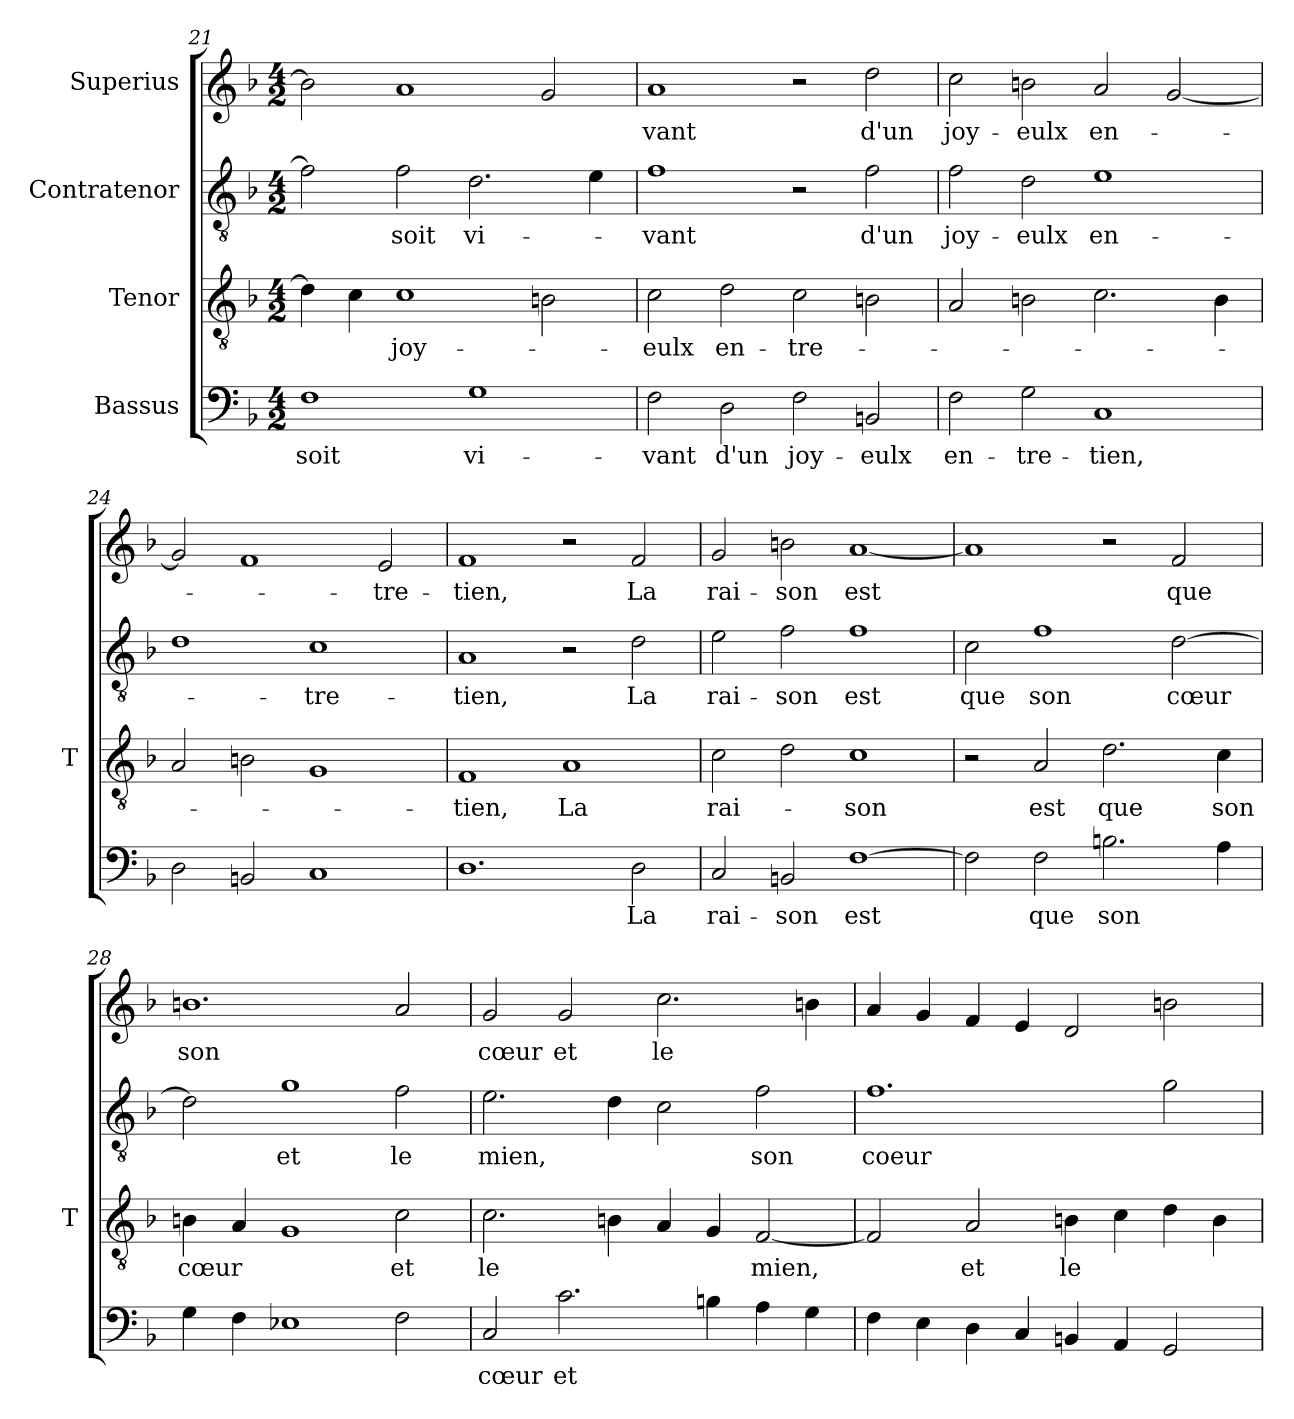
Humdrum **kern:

**kern	**text	**kern	**text	**kern	**text	**kern	**text
*part4	*part4	*part3	*part3	*part2	*part2	*part1	*part1
*staff4	*staff4	*staff3	*staff3	*staff2	*staff2	*staff1	*staff1
*I"Bassus	*	*I"Tenor	*	*I"Contratenor	*	*I"Superius	*
*	*	*I'T	*	*	*	*	*
*clefF4	*	*clefGv2	*	*clefGv2	*	*clefG2	*
*k[b-]	*	*k[b-]	*	*k[b-]	*	*k[b-]	*
*M4/2	*	*M4/2	*	*M4/2	*	*M4/2	*
=21	=21	=21	=21	=21	=21	=21	=21
1F	-soit	4d]	.	2f]	.	2b]	.
.	.	4c	.	.	.	.	.
.	.	1c	joy-	2f	-soit	1a	.
1G	vi-	.	.	2.d	vi-	.	.
.	.	2B	.	.	.	2g	.
.	.	.	.	4e	.	.	.
=22	=22	=22	=22	=22	=22	=22	=22
2F	-vant	2c	-eulx	1f	-vant	1a	-vant
2D	-d'un	2d	en-	.	.	.	.
2F	joy-	2c	tre-	2r	.	2r	.
2BB	-eulx	2B	.	2f	-d'un	2dd	-d'un
=23	=23	=23	=23	=23	=23	=23	=23
2F	en-	2A	.	2f	joy-	2cc	joy-
2G	tre-	2B	.	2d	-eulx	2b	-eulx
1C	-tien,	2.c	.	1e	en-	2a	en-
.	.	.	.	.	.	[2g	.
.	.	4B	.	.	.	.	.
=24	=24	=24	=24	=24	=24	=24	=24
2D	.	2A	.	1d	.	2g]	.
2BB	.	2B	.	.	.	1f	.
1C	.	1G	.	1c	tre-	.	.
.	.	.	.	.	.	2e	tre-
=25	=25	=25	=25	=25	=25	=25	=25
1.D	.	1F	-tien,	1A	-tien,	1f	-tien,
.	.	1A	-La	2r	.	2r	.
2D	-La	.	.	2d	-La	2f	-La
=26	=26	=26	=26	=26	=26	=26	=26
2C	rai-	2c	rai-	2e	rai-	2g	rai-
2BB	-son	2d	.	2f	-son	2b	-son
[1F	-est	1c	-son	1f	-est	[1a	-est
=27	=27	=27	=27	=27	=27	=27	=27
2F]	.	2r	.	2c	-que	1a]	.
2F	-que	2A	-est	1f	-son	.	.
2.B	-son	2.d	-que	.	.	2r	.
.	.	.	.	[2d	-cœur	2f	-que
4A	.	4c	-son	.	.	.	.
=28	=28	=28	=28	=28	=28	=28	=28
4G	.	4B	-cœur	2d]	.	1.b	-son
4F	.	4A	.	.	.	.	.
1E-X	.	1G	.	1g	-et	.	.
2F	.	2c	-et	2f	-le	2a	.
=29	=29	=29	=29	=29	=29	=29	=29
2C	-cœur	2.c	-le	2.e	-mien,	2g	-cœur
2.c	-et	.	.	.	.	2g	-et
.	.	4B	.	4d	.	.	.
.	.	4A	.	2c	.	2.cc	-le
4B	.	4G	.	.	.	.	.
4A	.	[2F	-mien,	2f	-son	.	.
4G	.	.	.	.	.	4b	.
=30	=30	=30	=30	=30	=30	=30	=30
4F	.	2F]	.	1.f	-coeur	4a	.
4E	.	.	.	.	.	4g	.
4D	.	2A	-et	.	.	4f	.
4C	.	.	.	.	.	4e	.
4BB	.	4B	-le	.	.	2d	.
4AA	.	4c	.	.	.	.	.
2GG	.	4d	.	2g	.	2b	.
.	.	4B	.	.	.	.	.
=	=	=	=	=	=	=	=
*-	*-	*-	*-	*-	*-	*-	*-
